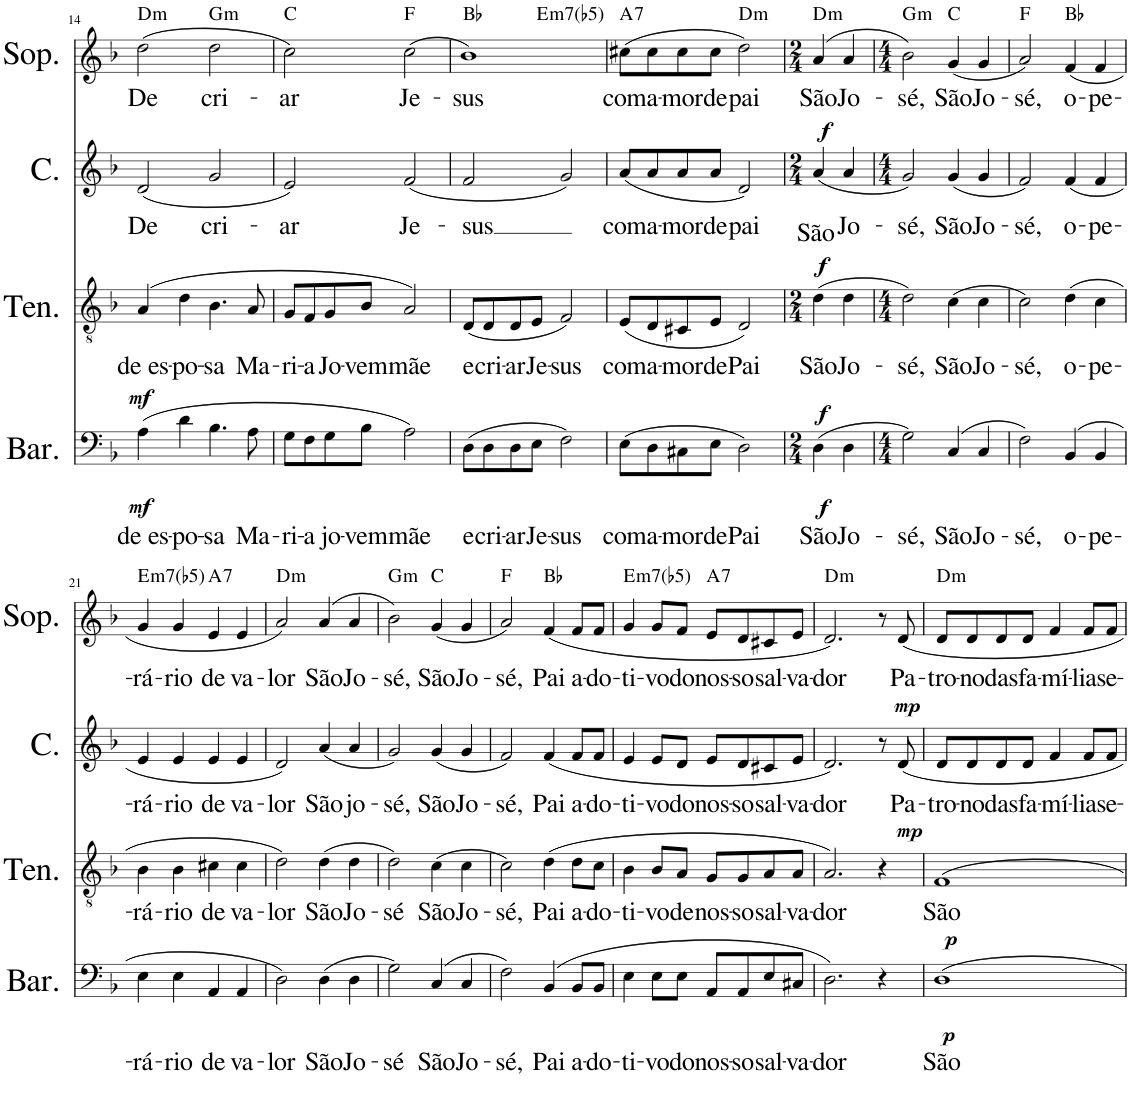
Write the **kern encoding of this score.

**kern	**text	**dynam	**kern	**text	**dynam	**kern	**text	**dynam	**kern	**text	**harte
*part4	*part4	*part4	*part3	*part3	*part3	*part2	*part2	*part2	*part1	*part1	*part1
*staff4	*staff4	*staff4	*staff3	*staff3	*staff3	*staff2	*staff2	*staff2	*staff1	*staff1	*
*I"Barítono	*	*	*I"Tenor	*	*	*I"Contralto	*	*	*I"Soprano	*	*
*I'Bar.	*	*	*I'Ten.	*	*	*I'C.	*	*	*I'Sop.	*	*
!!LO:PB:g=z
*clefF4	*	*	*clefGv2	*	*	*clefG2	*	*	*clefG2	*	*
*k[b-]	*	*	*k[b-]	*	*	*k[b-]	*	*	*k[b-]	*	*
*M4/4	*	*	*M4/4	*	*	*M4/4	*	*	*M4/4	*	*
=14	=14	=14	=14	=14	=14	=14	=14	=14	=14	=14	=14
!	!LO:LY:b	!LO:DY:a	!	!LO:LY:b	!	!	!LO:LY:b	!	!	!LO:LY:b	!
!	!	!LO:DY:n=1:b	!	!	!	!	!	!	!	!	!LO:H:kt=m
(4A\	de es-	mf mf	(4A/	de es-	.	(2d/	De	.	(2dd\	De	D:min
!	!LO:LY:b	!	!	!LO:LY:b	!	!	!	!	!	!	!
4d\	-po-	.	4d\	-po-	.	.	.	.	.	.	.
!	!LO:LY:b	!	!	!LO:LY:b	!	!	!LO:LY:b	!	!	!LO:LY:b	!LO:H:kt=m
4.B-\	-sa	.	4.B-\	-sa	.	2g/	cri-	.	2dd\	cri-	G:min
!	!LO:LY:b	!	!	!LO:LY:b	!	!	!	!	!	!	!
8A\	Ma-	.	8A/	Ma-	.	.	.	.	.	.	.
=15	=15	=15	=15	=15	=15	=15	=15	=15	=15	=15	=15
!	!LO:LY:b	!	!	!LO:LY:b	!	!	!LO:LY:b	!	!	!LO:LY:b	!
8G\L	-ri-	.	8G/L	-ri-	.	2e/)	-ar	.	2cc\)	-ar	C:maj
!	!LO:LY:b	!	!	!LO:LY:b	!	!	!	!	!	!	!
8F\	-a	.	8F/	-a	.	.	.	.	.	.	.
!	!LO:LY:b	!	!	!LO:LY:b	!	!	!	!	!	!	!
8G\	jo-	.	8G/	Jo-	.	.	.	.	.	.	.
!	!LO:LY:b	!	!	!LO:LY:b	!	!	!	!	!	!	!
8B-\J	-vem	.	8B-/J	-vem	.	.	.	.	.	.	.
!	!LO:LY:b	!	!	!LO:LY:b	!	!	!LO:LY:b	!	!	!LO:LY:b	!
2A\)	mãe	.	2A/)	mãe	.	(2f/	Je-	.	(2cc\	Je-	F:maj
=16	=16	=16	=16	=16	=16	=16	=16	=16	=16	=16	=16
!	!LO:LY:b	!	!	!LO:LY:b	!	!	!LO:LY:b	!	!	!LO:LY:b	!
*	*	*	*	*	*	*	*	*	*^	*	*
(8D\L	e	.	(8D/L	e	.	2f/	-sus	.	1b-)	2ryy	-sus	Bb:maj
!	!LO:LY:b	!	!	!LO:LY:b	!	!	!	!	!	!	!	!
8D\	cri-	.	8D/	cri-	.	.	.	.	.	.	.	.
!	!LO:LY:b	!	!	!LO:LY:b	!	!	!	!	!	!	!	!
8D\	-ar	.	8D/	-ar	.	.	.	.	.	.	.	.
!	!LO:LY:b	!	!	!LO:LY:b	!	!	!	!	!	!	!	!
8E\J	Je-	.	8E/J	Je-	.	.	.	.	.	.	.	.
!	!LO:LY:b	!	!	!LO:LY:b	!	!	!	!	!	!	!	!LO:H:kt=m7(b5)
2F\)	-sus	.	2F/)	-sus	.	2g/)	.	.	.	2ryy	.	E:hdim7
=17	=17	=17	=17	=17	=17	=17	=17	=17	=17	=17	=17	=17
!	!LO:LY:b	!	!	!LO:LY:b	!	!	!LO:LY:b	!	!	!	!LO:LY:b	!LO:H:kt=7
*	*	*	*	*	*	*	*	*	*v	*v	*	*
(8E\L	com	.	(8E/L	com	.	(8a/L	com	.	(8cc#X\L	com	A:7
!	!LO:LY:b	!	!	!LO:LY:b	!	!	!LO:LY:b	!	!	!LO:LY:b	!
8D\	a-	.	8D/	a-	.	8a/	a-	.	8cc#\	a-	.
!	!LO:LY:b	!	!	!LO:LY:b	!	!	!LO:LY:b	!	!	!LO:LY:b	!
8C#X\	-mor	.	8C#X/	-mor	.	8a/	-mor	.	8cc#\	-mor	.
!	!LO:LY:b	!	!	!LO:LY:b	!	!	!LO:LY:b	!	!	!LO:LY:b	!
8E\J	de	.	8E/J	de	.	8a/J	de	.	8cc#\J	de	.
!	!LO:LY:b	!	!	!LO:LY:b	!	!	!LO:LY:b	!	!	!LO:LY:b	!LO:H:kt=m
2D\)	Pai	.	2D/)	Pai	.	2d/)	pai	.	2dd\)	pai	D:min
=18	=18	=18	=18	=18	=18	=18	=18	=18	=18	=18	=18
*M2/4	*	*	*M2/4	*	*	*M2/4	*	*	*M2/4	*	*
!	!LO:LY:b	!LO:DY:a	!	!LO:LY:b	!	!	!LO:LY:b	!	!	!LO:LY:b	!
!	!	!LO:DY:n=1:b	!	!	!LO:DY:a	!	!	!LO:DY:a	!	!	!LO:H:kt=m
(4D\	São	f f	(4d\	São	f	(4a/	São	f	(4a/	São	D:min
!	!LO:LY:b	!	!	!LO:LY:b	!	!	!LO:LY:b	!	!	!LO:LY:b	!
4D\	Jo-	.	4d\	Jo-	.	4a/	Jo-	.	4a/	Jo-	.
=19	=19	=19	=19	=19	=19	=19	=19	=19	=19	=19	=19
*M4/4	*	*	*M4/4	*	*	*M4/4	*	*	*M4/4	*	*
!	!LO:LY:b	!	!	!LO:LY:b	!	!	!LO:LY:b	!	!	!LO:LY:b	!LO:H:kt=m
2G\)	-sé,	.	2d\)	-sé,	.	2g/)	-sé,	.	2b-\)	-sé,	G:min
!	!LO:LY:b	!	!	!LO:LY:b	!	!	!LO:LY:b	!	!	!LO:LY:b	!
(4C/	São	.	(4c\	São	.	(4g/	São	.	(4g/	São	C:maj
!	!LO:LY:b	!	!	!LO:LY:b	!	!	!LO:LY:b	!	!	!LO:LY:b	!
4C/	Jo-	.	4c\	Jo-	.	4g/	Jo-	.	4g/	Jo-	.
=20	=20	=20	=20	=20	=20	=20	=20	=20	=20	=20	=20
!	!LO:LY:b	!	!	!LO:LY:b	!	!	!LO:LY:b	!	!	!LO:LY:b	!
2F\)	-sé,	.	2c\)	-sé,	.	2f/)	-sé,	.	2a/)	-sé,	F:maj
!	!LO:LY:b	!	!	!LO:LY:b	!	!	!LO:LY:b	!	!	!LO:LY:b	!
(4BB-/	o-	.	(4d\	o-	.	(4f/	o-	.	(4f/	o-	Bb:maj
!	!LO:LY:b	!	!	!LO:LY:b	!	!	!LO:LY:b	!	!	!LO:LY:b	!
4BB-/	-pe-	.	4c\	-pe-	.	4f/	-pe-	.	4f/	-pe-	.
!!LO:LB:g=z
=21	=21	=21	=21	=21	=21	=21	=21	=21	=21	=21	=21
!	!LO:LY:b	!	!	!LO:LY:b	!	!	!LO:LY:b	!	!	!LO:LY:b	!LO:H:kt=m7(b5)
4E\	-rá-	.	4B-\	-rá-	.	4e/	-rá-	.	4g/	-rá-	E:hdim7
!	!LO:LY:b	!	!	!LO:LY:b	!	!	!LO:LY:b	!	!	!LO:LY:b	!
4E\	-rio	.	4B-\	-rio	.	4e/	-rio	.	4g/	-rio	.
!	!LO:LY:b	!	!	!LO:LY:b	!	!	!LO:LY:b	!	!	!LO:LY:b	!LO:H:kt=7
4AA/	de	.	4c#X\	de	.	4e/	de	.	4e/	de	A:7
!	!LO:LY:b	!	!	!LO:LY:b	!	!	!LO:LY:b	!	!	!LO:LY:b	!
4AA/	va-	.	4c#\	va-	.	4e/	va-	.	4e/	va-	.
=22	=22	=22	=22	=22	=22	=22	=22	=22	=22	=22	=22
!	!LO:LY:b	!	!	!LO:LY:b	!	!	!LO:LY:b	!	!	!LO:LY:b	!LO:H:kt=m
2D\)	-lor	.	2d\)	-lor	.	2d/)	-lor	.	2a/)	-lor	D:min
!	!LO:LY:b	!	!	!LO:LY:b	!	!	!LO:LY:b	!	!	!LO:LY:b	!
(4D\	São	.	(4d\	São	.	(4a/	São	.	(4a/	São	.
!	!LO:LY:b	!	!	!LO:LY:b	!	!	!LO:LY:b	!	!	!LO:LY:b	!
4D\	Jo-	.	4d\	Jo-	.	4a/	jo-	.	4a/	Jo-	.
=23	=23	=23	=23	=23	=23	=23	=23	=23	=23	=23	=23
!	!LO:LY:b	!	!	!LO:LY:b	!	!	!LO:LY:b	!	!	!LO:LY:b	!LO:H:kt=m
2G\)	-sé	.	2d\)	-sé	.	2g/)	-sé,	.	2b-\)	-sé,	G:min
!	!LO:LY:b	!	!	!LO:LY:b	!	!	!LO:LY:b	!	!	!LO:LY:b	!
(4C/	São	.	(4c\	São	.	(4g/	São	.	(4g/	São	C:maj
!	!LO:LY:b	!	!	!LO:LY:b	!	!	!LO:LY:b	!	!	!LO:LY:b	!
4C/	Jo-	.	4c\	Jo-	.	4g/	Jo-	.	4g/	Jo-	.
=24	=24	=24	=24	=24	=24	=24	=24	=24	=24	=24	=24
!	!LO:LY:b	!	!	!LO:LY:b	!	!	!LO:LY:b	!	!	!LO:LY:b	!
2F\)	-sé,	.	2c\)	-sé,	.	2f/)	-sé,	.	2a/)	-sé,	F:maj
!	!LO:LY:b	!	!	!LO:LY:b	!	!	!LO:LY:b	!	!	!LO:LY:b	!
(4BB-/	Pai	.	(4d\	Pai	.	(4f/	Pai	.	(4f/	Pai	Bb:maj
!	!LO:LY:b	!	!	!LO:LY:b	!	!	!LO:LY:b	!	!	!LO:LY:b	!
8BB-/L	a-	.	8d\L	a-	.	8f/L	a-	.	8f/L	a-	.
!	!LO:LY:b	!	!	!LO:LY:b	!	!	!LO:LY:b	!	!	!LO:LY:b	!
8BB-/J	-do-	.	8c\J	-do-	.	8f/J	-do-	.	8f/J	-do-	.
=25	=25	=25	=25	=25	=25	=25	=25	=25	=25	=25	=25
!	!LO:LY:b	!	!	!LO:LY:b	!	!	!LO:LY:b	!	!	!LO:LY:b	!LO:H:kt=m7(b5)
4E\	-ti-	.	4B-\	-ti-	.	4e/	-ti-	.	4g/	-ti-	E:hdim7
!	!LO:LY:b	!	!	!LO:LY:b	!	!	!LO:LY:b	!	!	!LO:LY:b	!
8E\L	-vo	.	8B-/L	-vo	.	8e/L	-vo	.	8g/L	-vo	.
!	!LO:LY:b	!	!	!LO:LY:b	!	!	!LO:LY:b	!	!	!LO:LY:b	!
8E\J	do	.	8A/J	de	.	8d/J	do	.	8f/J	do	.
!	!LO:LY:b	!	!	!LO:LY:b	!	!	!LO:LY:b	!	!	!LO:LY:b	!LO:H:kt=7
8AA/L	nos-	.	8G/L	nos-	.	8e/L	nos-	.	8e/L	nos-	A:7
!	!LO:LY:b	!	!	!LO:LY:b	!	!	!LO:LY:b	!	!	!LO:LY:b	!
8AA/	-so	.	8G/	-so	.	8d/	-so	.	8d/	-so	.
!	!LO:LY:b	!	!	!LO:LY:b	!	!	!LO:LY:b	!	!	!LO:LY:b	!
8E/	sal-	.	8A/	sal-	.	8c#X/	sal-	.	8c#X/	sal-	.
!	!LO:LY:b	!	!	!LO:LY:b	!	!	!LO:LY:b	!	!	!LO:LY:b	!
8C#X/J	-va-	.	8A/J	-va-	.	8e/J	-va-	.	8e/J	-va-	.
=26	=26	=26	=26	=26	=26	=26	=26	=26	=26	=26	=26
!	!LO:LY:b	!	!	!LO:LY:b	!	!	!LO:LY:b	!	!	!LO:LY:b	!LO:H:kt=m
2.D\)	-dor	.	2.A/)	-dor	.	2.d/)	-dor	.	2.d/)	-dor	D:min
!	!	!	!	!	!LO:DY:a	!	!	!	!	!	!
4r	.	.	4r	.	mp	8r	.	.	8r	.	.
!	!	!	!	!	!	!	!LO:LY:b	!LO:DY:a	!	!LO:LY:b	!
.	.	.	.	.	.	8d/	Pa-	mp	8d/	Pa-	.
=27	=27	=27	=27	=27	=27	=27	=27	=27	=27	=27	=27
!	!LO:LY:b	!LO:DY:a	!	!LO:LY:b	!	!	!LO:LY:b	!	!	!LO:LY:b	!
!	!	!LO:DY:n=1:b	!	!	!	!	!	!	!	!	!LO:H:kt=m
1D	São	p p	1F	São	.	8d/L	-tro-	.	8d/L	-tro-	D:min
!	!	!	!	!	!	!	!LO:LY:b	!	!	!LO:LY:b	!
.	.	.	.	.	.	8d/	-no	.	8d/	-no	.
!	!	!	!	!	!	!	!LO:LY:b	!	!	!LO:LY:b	!
.	.	.	.	.	.	8d/	das	.	8d/	das	.
!	!	!	!	!	!	!	!LO:LY:b	!	!	!LO:LY:b	!
.	.	.	.	.	.	8d/J	fa-	.	8d/J	fa-	.
!	!	!	!	!	!	!	!LO:LY:b	!	!	!LO:LY:b	!
.	.	.	.	.	.	4f/	-mí-	.	4f/	-mí-	.
!	!	!	!	!	!	!	!LO:LY:b	!	!	!LO:LY:b	!
.	.	.	.	.	.	8f/L	-lias	.	8f/L	-lias	.
!	!	!	!	!	!	!	!LO:LY:b	!	!	!LO:LY:b	!
.	.	.	.	.	.	8f/J	e-	.	8f/J	e-	.
=	=	=	=	=	=	=	=	=	=	=	=
*-	*-	*-	*-	*-	*-	*-	*-	*-	*-	*-	*-
